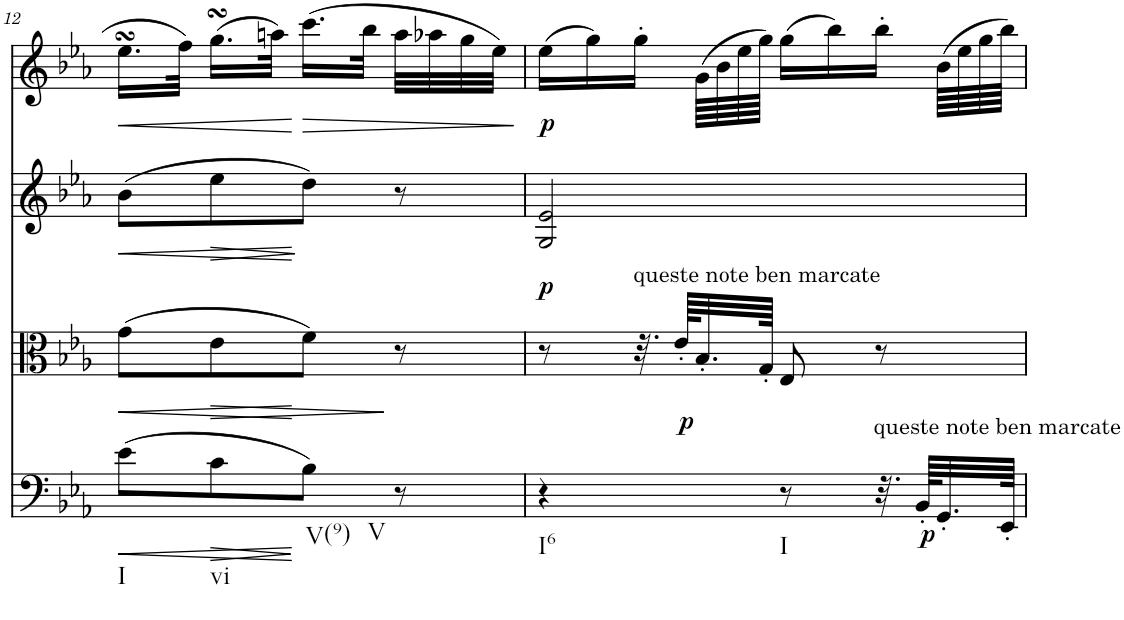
**kern	**dynam	**kern	**dynam	**kern	**dynam	**kern	**dynam
*part4	*part4	*part3	*part3	*part2	*part2	*part1	*part1
*staff4	*staff4	*staff3	*staff3	*staff2	*staff2	*staff1	*staff1
*I"Violoncello	*	*I"Viola	*	*I"Violin II	*	*I"Violin I	*
*I'Vc	*	*I'Vla	*	*I'Vln	*	*I'Vln	*
!!LO:PB:g=z
*clefF4	*	*clefC3	*	*clefG2	*	*clefG2	*
*k[b-e-a-]	*	*k[b-e-a-]	*	*k[b-e-a-]	*	*k[b-e-a-]	*
*E-:	*	*E-:	*	*E-:	*	*E-:	*
*M2/4	*	*M2/4	*	*M2/4	*	*M2/4	*
=12	=12	=12	=12	=12	=12	=12	=12
!LO:TX:b:t=I	!	!	!	!	!	!	!
!	!	!	!	!	!	!	!LO:HP:b
(8e-\L	.	(8g\L	.	(8b-\L	.	16.ee-sSSs\LL	<
.	.	.	.	.	.	32ff\JJk	.
!LO:TX:b:t=vi	!	!	!	!	!	!	!
!	!LO:HP:b	!	!LO:HP:b	!	!LO:HP:b	!	!
8c\	>	8e-\	>	8ee-\	>	(16.ggsSsS\LL	.
.	.	.	.	.	.	32aan\JJk)	.
!LO:TX:b:t=V(9)	!	!	!	!	!	!	!
!LO:TX:b:t=V	!	!	!	!	!	!	!
8B-\J)	.	8f\J)	.	8dd\J)	.	(16.ccc\LL	.
.	.	.	.	.	.	32bb-\JJk	.
8r	]	8r	]	8r	]	32aa\LLL	.
.	.	.	.	.	.	32aa-X\	.
.	.	.	.	.	.	32gg\	.
.	.	.	.	.	.	32ee-\JJJ)	.
.	.	.	.	.	.	.	[
=13	=13	=13	=13	=13	=13	=13	=13
!LO:TX:b:t=I6	!	!	!	!	!	!	!
!	!	!	!LO:DY:a	!	!	!	!LO:DY:b
4r	.	8r	p	2G/ 2e-/	.	(16ee-\LL	p
.	.	.	.	.	.	16gg\)	.
!	!	!LO:TX:a:t=queste note ben marcate	!	!	!	!	!
.	.	32.r	.	.	.	16gg'\JJ	.
!	!	!	!LO:DY:b	!	!	!	!
.	.	64e-'/KLLL	p	.	.	.	.
.	.	32.B-'/	.	.	.	(64g\LLLL	.
.	.	.	.	.	.	64b-\	.
.	.	.	.	.	.	64ee-\	.
.	.	64G'/JJJk	.	.	.	64gg\JJJJ)	.
!LO:TX:b:t=I	!	!	!	!	!	!	!
8r	.	8E-/	.	.	.	(16gg\LL	.
.	.	.	.	.	.	16bb-\)	.
!LO:TX:a:t=queste note ben marcate	!	!	!	!	!	!	!
32.r	.	8r	.	.	.	16bb-'\JJ	.
!	!LO:DY:b	!	!	!	!	!	!
64BB-'/KLLL	p	.	.	.	.	.	.
32.GG'/	.	.	.	.	.	(64b-\LLLL	.
.	.	.	.	.	.	64ee-\	.
.	.	.	.	.	.	64gg\	.
64EE-'/JJJk	.	.	.	.	.	64bb-\JJJJ)	.
=	=	=	=	=	=	=	=
*-	*-	*-	*-	*-	*-	*-	*-
